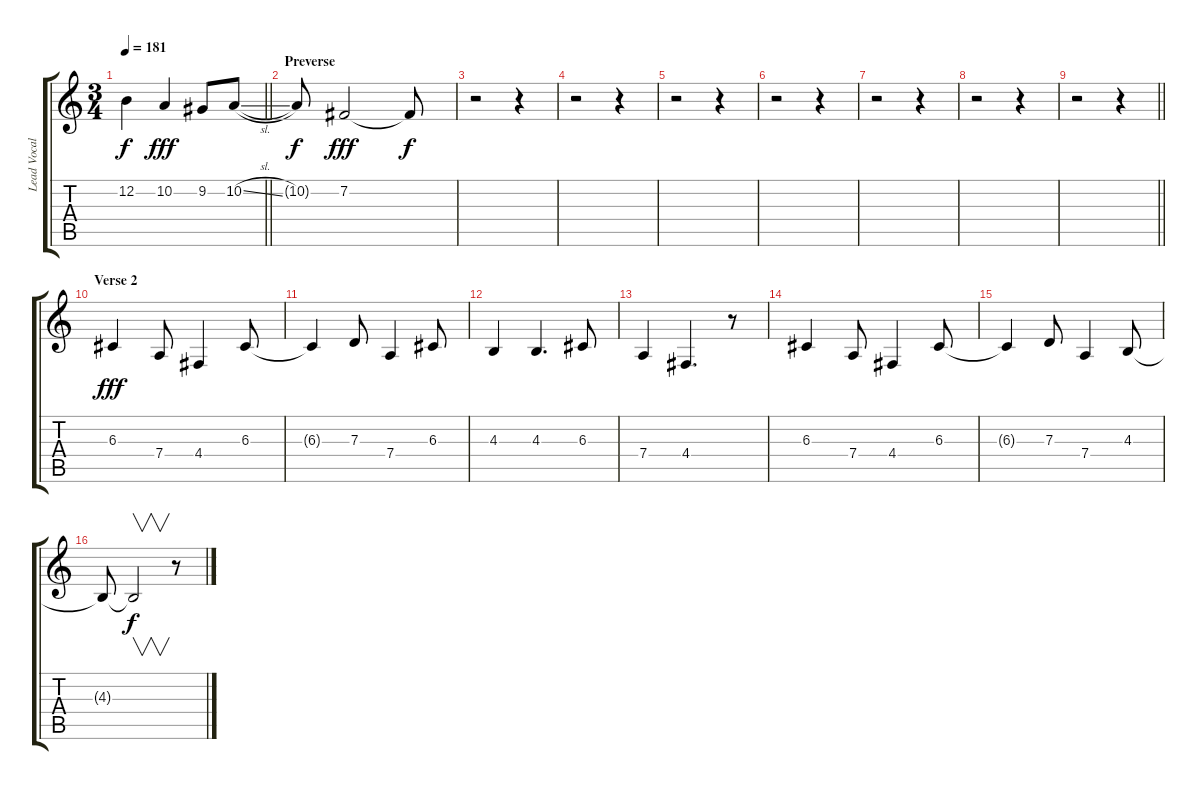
\track ("Lead Vocal" "Lead Vocal") {instrument tenorsax}
\staff {score tabs}
\tuning (E4 B3 G3 D3 A2 D2) {hide}
\ts (3 4)
\tempo 181
\clef g2
\barLineRight lightlight
\ks c
12.2{t}.4{dy f} 10.2.4{dy fff} 9.2.8 10.2{sl}.8 |
\section ("" "Preverse")
10.2{t}.8{dy f} 7.2.2{dy fff} 7.2{t}.8{dy f} |
r.2 r.4 |
r.2 r.4 |
r.2 r.4 |
r.2 r.4 |
r.2 r.4 |
r.2 r.4 |
\barLineRight lightlight
r.2 r.4 |
\section ("" "Verse 2")
6.3.4{dy fff} 7.4.8 4.4.4 6.3.8 |
6.3{t}.4 7.3.8 7.4.4 6.3.8 |
4.3.4 4.3.4{d} 6.3.8 |
7.4.4 4.4.4{d} r.8 |
6.3.4 7.4.8 4.4.4 6.3.8 |
6.3{t}.4 7.3.8 7.4.4 4.3.8 |
4.3{t}.8 4.3{t}.2{v dy f} r.8
